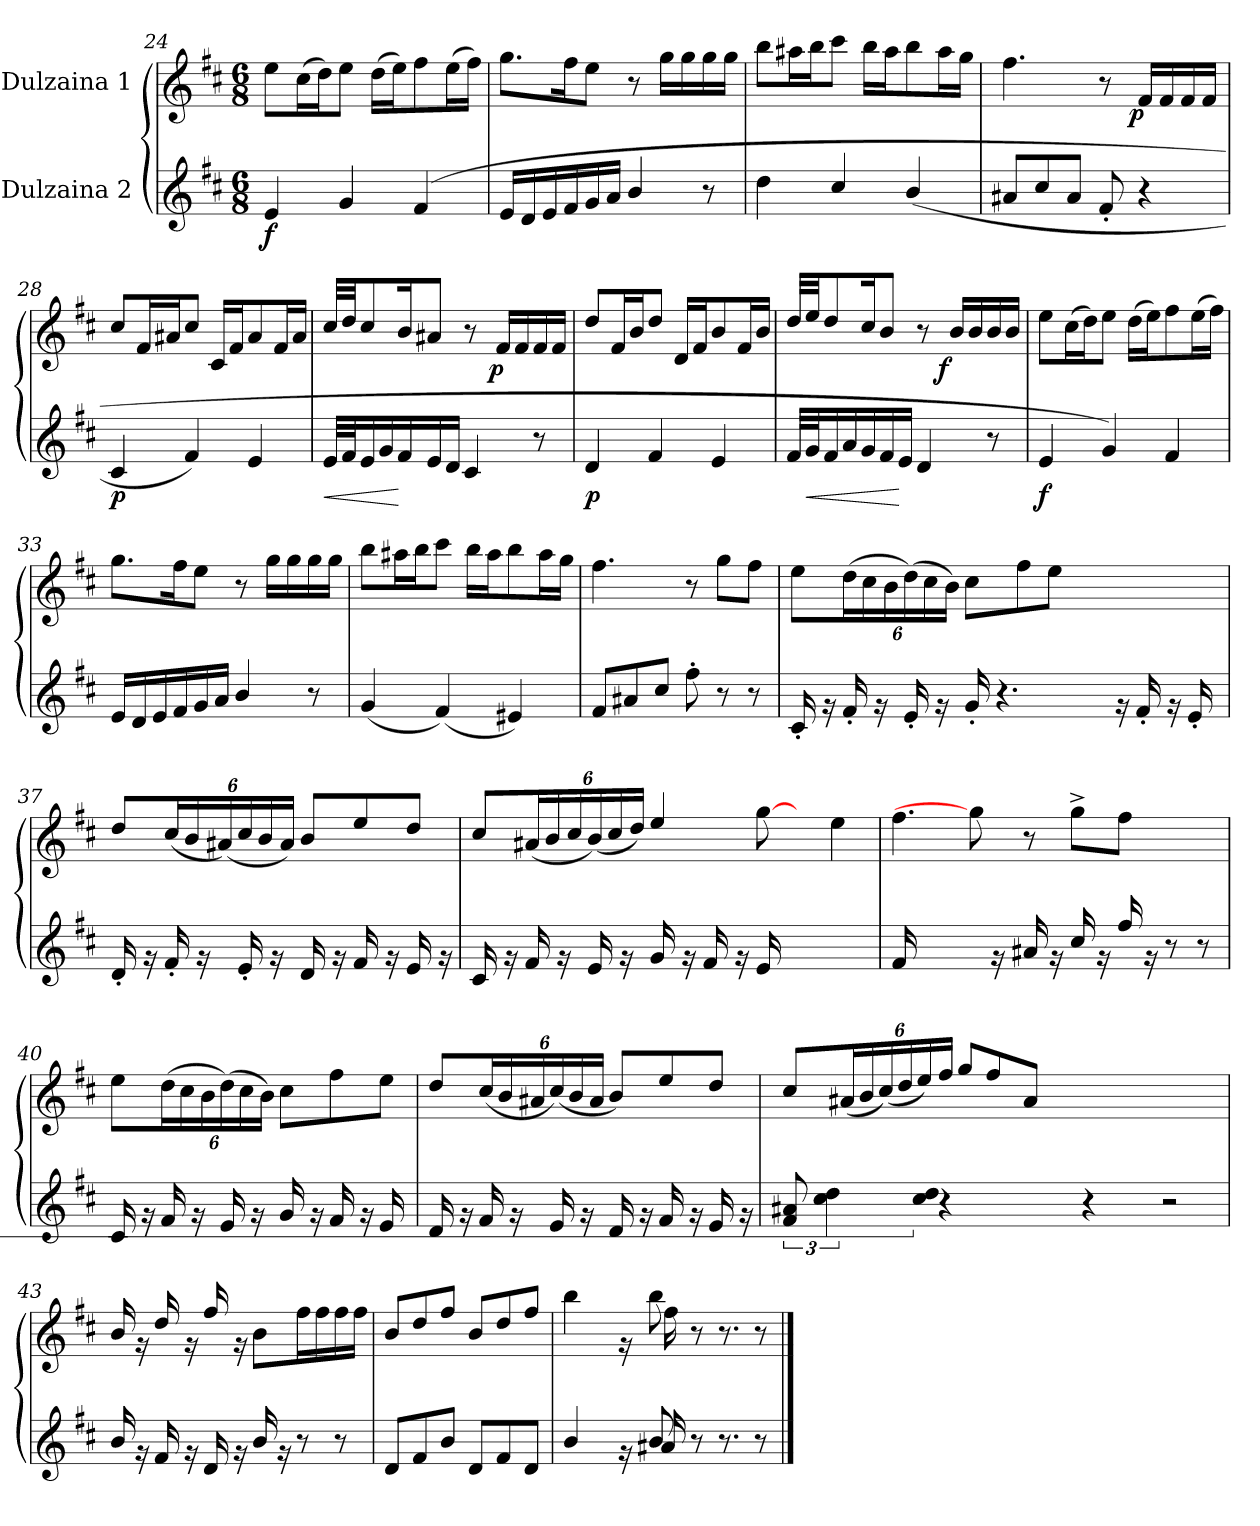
**kern	**dynam	**kern	**dynam
*part2	*part2	*part1	*part1
*staff2	*staff2	*staff1	*staff1
*I"Dulzaina 2	*	*I"Dulzaina 1	*
*clefG2	*	*clefG2	*
*k[f#c#]	*	*k[f#c#]	*
*D:	*	*D:	*
*M6/8	*	*M6/8	*
=24	=24	=24	=24
!	!LO:DY:b	!	!
4e/	f	8ee\L	.
.	.	(>16cc#\L	.
.	.	16dd\J)	.
4g/	.	8ee\J	.
.	.	(>16dd\LL	.
.	.	16ee\J)	.
(>4f#/	.	8ff#\	.
.	.	(>16ee\L	.
.	.	16ff#\JJ)	.
=25	=25	=25	=25
16e/LL	.	8.gg\L	.
16d/	.	.	.
16e/	.	.	.
16f#/	.	16ff#\K	.
16g/	.	8ee\J	.
16a/JJ	.	.	.
4b/	.	8r	.
.	.	16gg\LL	.
.	.	16gg\	.
8r	.	16gg\	.
.	.	16gg\JJ	.
=26	=26	=26	=26
4dd\	.	8bb\L	.
.	.	16aa#X\L	.
.	.	16bb\J	.
4cc#/	.	8ccc#\J	.
.	.	16bb\LL	.
.	.	16aa#\J	.
(>4b/	.	8bb\	.
.	.	16aa#\L	.
.	.	16gg\JJ	.
!!LO:LB:g=z
=27	=27	=27	=27
*	*	*^	*
8a#X/L	.	4.ff#\	4ryy	.
8cc#/	.	.	.	.
8a#/J	.	.	8...ryy	.
8f#'/	.	8r	.	.
!	!	!	!	!LO:DY:b
.	.	.	4ryy	p
4r	.	16f#/LL	.	.
.	.	16f#/	.	.
.	.	16f#/	.	.
.	.	16f#/JJ	.	.
.	.	.	64ryy	.
=28	=28	=28	=28	=28
!	!LO:DY:b	!	!	!
*	*	*v	*v	*
4c#/	p	8cc#/L	.
.	.	16f#/L	.
.	.	16a#X/J	.
4f#/)	.	8cc#/J	.
.	.	16c#/LL	.
.	.	16f#/J	.
4e/	.	8a#/	.
.	.	16f#/L	.
.	.	16a#/JJ	.
=29	=29	=29	=29
!	!LO:HP:b	!	!
*	*	*^	*
32e/LLL	<	32cc#/LLL	4ryy	.
32f#/J	.	32dd/JJ	.	.
16e/	.	8cc#/	.	.
16g/	.	.	.	.
16f#/	[	16b/K	.	.
16e/	.	8a#X/J	8...ryy	.
16d/JJ	.	.	.	.
4c#/	.	8r	.	.
!	!	!	!	!LO:DY:b
.	.	.	4ryy	p
.	.	16f#/LL	.	.
.	.	16f#/	.	.
8r	.	16f#/	.	.
.	.	16f#/JJ	.	.
.	.	.	64ryy	.
=30	=30	=30	=30	=30
!	!LO:DY:b	!	!	!
*	*	*v	*v	*
4d/	p	8dd/L	.
.	.	16f#/L	.
.	.	16b/J	.
4f#/	.	8dd/J	.
.	.	16d/LL	.
.	.	16f#/J	.
4e/	.	8b/	.
.	.	16f#/L	.
.	.	16b/JJ	.
=31	=31	=31	=31
*	*	*^	*
32f#/LLL	.	32dd/LLL	4...ryy	.
!	!LO:HP:b	!	!	!
32g/J	<	32ee/JJ	.	.
16f#/	.	8dd/	.	.
16a/	.	.	.	.
16g/	.	16cc#/K	.	.
16f#/	.	8b/J	.	.
16e/JJ	[	.	.	.
4d/	.	8r	.	.
!	!	!	!	!LO:DY:b
.	.	.	4ryy	f
.	.	16b/LL	.	.
.	.	16b/	.	.
8r	.	16b/	.	.
.	.	16b/JJ	.	.
.	.	.	32ryy	.
!!LO:PB:g=z
=32	=32	=32	=32	=32
!	!LO:DY:b	!	!	!
*	*	*v	*v	*
4e/	f	8ee\L	.
.	.	(>16cc#\L	.
.	.	16dd\J)	.
4g/)	.	8ee\J	.
.	.	(>16dd\LL	.
.	.	16ee\J)	.
4f#/	.	8ff#\	.
.	.	(>16ee\L	.
.	.	16ff#\JJ)	.
=33	=33	=33	=33
16e/LL	.	8.gg\L	.
16d/	.	.	.
16e/	.	.	.
16f#/	.	16ff#\K	.
16g/	.	8ee\J	.
16a/JJ	.	.	.
4b/	.	8r	.
.	.	16gg\LL	.
.	.	16gg\	.
8r	.	16gg\	.
.	.	16gg\JJ	.
=34	=34	=34	=34
(<4g/	.	8bb\L	.
.	.	16aa#X\L	.
.	.	16bb\J	.
(<4f#/)	.	8ccc#\J	.
.	.	16bb\LL	.
.	.	16aa#\J	.
4e#X/)	.	8bb\	.
.	.	16aa#\L	.
.	.	16gg\JJ	.
=35	=35	=35	=35
8f#/L	.	4.ff#\	.
8a#X/	.	.	.
8cc#/J	.	.	.
8ff#'\	.	8r	.
8r	.	8gg\L	.
8r	.	8ff#\J	.
=36	=36	=36	=36
16c#'/	.	8ee\L	.
16rg	.	.	.
*	*	*Xbrackettup	*
16f#'/	.	(>24dd\L	.
.	.	24cc#\	.
16rg	.	.	.
.	.	24b\	.
16e'/	.	(>24dd\)	.
.	.	24cc#\	.
16rg	.	.	.
.	.	24b\JJ)	.
16g'/	.	8cc#\L	.
4.r	.	.	.
.	.	8ff#\	.
.	.	8ee\J	.
.	.	12%5ryy	.
!LO:N:vis=32..	!	!	!
24ryy	.	.	.
16rg	.	.	.
16f#'/	.	.	.
16rg	.	.	.
16e'/	.	.	.
16ryy	.	.	.
!!LO:LB:g=z
=37	=37	=37	=37
16d'/	.	8dd/L	.
16rg	.	.	.
16f#'/	.	(<24cc#/L	.
.	.	24b/	.
16rg	.	.	.
.	.	(<24a#X/)	.
16e'/	.	24cc#/	.
.	.	24b/	.
16rg	.	.	.
.	.	24a#/JJ)	.
16d/	.	8b/L	.
16rg	.	.	.
16f#/	.	8ee/	.
16rg	.	.	.
16e/	.	8dd/J	.
16rg	.	.	.
=38	=38	=38	=38
16c#/	.	8cc#/L	.
16rg	.	.	.
16f#/	.	(<24a#X/L	.
.	.	24b/	.
16rg	.	.	.
.	.	24cc#/	.
16e/	.	(<24b/)	.
.	.	24cc#/	.
16rg	.	.	.
.	.	24dd/JJ)	.
16g/	.	4ee/	.
16rg	.	.	.
16f#/	.	.	.
16rg	.	.	.
16e/	.	[8gg\	.
16ryy	.	.	.
4.ryy	.	8ryy	.
.	.	4ee\	.
=39	=39	=39	=39
16f#/	.	4.ff#\	.
4.ryy	.	.	.
.	.	8gg\]	.
16rg	.	.	.
16a#X/	.	8r	.
16rg	.	.	.
16cc#/	.	8gg^\L	.
16rg	.	.	.
16ff#/	.	8ff#\J	.
16rg	.	.	.
8r	.	4ryy	.
8r	.	.	.
!!LO:LB:g=z
=40	=40	=40	=40
16c#/	.	8ee\L	.
16rg	.	.	.
16f#/	.	(>24dd\L	.
.	.	24cc#\	.
16rg	.	.	.
.	.	24b\	.
16e/	.	(>24dd\)	.
.	.	24cc#\	.
16rg	.	.	.
.	.	24b\JJ)	.
16g/	.	8cc#\L	.
16rg	.	.	.
16f#/	.	8ff#\	.
16rg	.	.	.
16e/	.	8ee\J	.
16ryy	.	.	.
=41	=41	=41	=41
16d/	.	8dd/L	.
16rg	.	.	.
16f#/	.	(<24cc#/L	.
.	.	24b/	.
16rg	.	.	.
.	.	24a#X/	.
16e/	.	(<24cc#/)	.
.	.	24b/	.
16rg	.	.	.
.	.	24a#/JJ	.
16d/	.	8b/L)	.
16rg	.	.	.
16f#/	.	8ee/	.
16rg	.	.	.
16e/	.	8dd/J	.
16rg	.	.	.
=42	=42	=42	=42
12f#/ 12a#X/	.	8cc#/L	.
6cc#\ 6dd\	.	.	.
.	.	(<24a#X/L	.
.	.	24b/	.
.	.	(<24cc#/)	.
!LO:N:vis=8.	!	!	!
1920%107ryy	.	24dd/	.
.	.	24ee/)	.
!LO:N:vis=16	!	!	!
1920%53cc#\ 1920%53dd\	.	.	.
3r	.	24ff#/JJ	.
.	.	8gg/L	.
.	.	8ff#/	.
.	.	8a#/J	.
!LO:N:vis=32..	!	!	!
80.ryy	.	.	.
!LO:N:vis=2	!	!	!
1920%427r	.	.	.
.	.	960%667ryy	.
!LO:N:vis=16..	!	!	!
1920%71ryy	.	.	.
2r	.	.	.
!!LO:LB:g=z
=43	=43	=43	=43
16b/	.	16b/	.
16rg	.	16rg	.
16f#/	.	16dd/	.
16rg	.	16rg	.
16d/	.	16ff#/	.
16rg	.	16rg	.
16b/	.	8b\L	.
16rg	.	.	.
8r	.	16ff#\L	.
.	.	16ff#\	.
8r	.	16ff#\	.
.	.	16ff#\JJ	.
=44	=44	=44	=44
8d/L	.	8b/L	.
8f#/	.	8dd/	.
8b/J	.	8ff#/J	.
8d/L	.	8b/L	.
8f#/	.	8dd/	.
8d/J	.	8ff#/J	.
=45	=45	=45	=45
*^	*	*^	*
4b/	16ryy	.	4bb\	16ryy	.
*v	*v	*	*	*	*
*	*	*v	*v	*
16rg	.	16rg	.
*^	*	*^	*
8b/	16a#X/	.	8bb\	16ff#\	.
.	2ryy	.	.	2ryy	.
8r	.	.	8r	.	.
8.r	.	.	8.r	.	.
8r	.	.	8r	.	.
*v	*v	*	*	*	*
*	*	*v	*v	*
==	==	==	==
*-	*-	*-	*-
